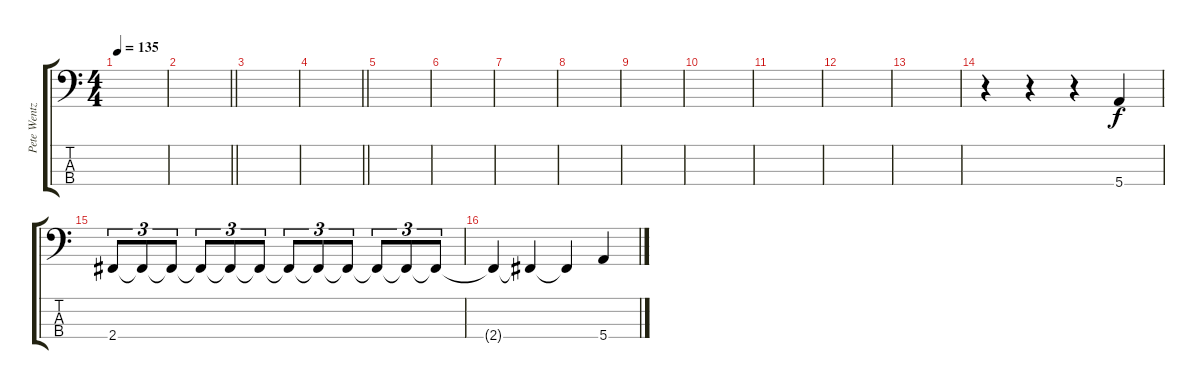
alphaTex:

\track ("Pete Wentz" "Pete Wentz") {instrument electricbasspick}
\staff {score tabs}
\tuning (G2 D2 A1 E1) {hide}
\ts (4 4)
\tempo 135
\clef f4
\ks c
|
\barLineRight lightlight
|
|
\barLineRight lightlight
|
|
|
|
|
|
|
|
|
|
r.4 r.4 r.4 5.4.4 |
2.4.8{tu (3 2)} 2.4{t}.8{tu (3 2)} 2.4{t}.8{tu (3 2)} 2.4{t}.8{tu (3 2)} 2.4{t}.8{tu (3 2)} 2.4{t}.8{tu (3 2)} 2.4{t}.8{tu (3 2)} 2.4{t}.8{tu (3 2)} 2.4{t}.8{tu (3 2)} 2.4{t}.8{tu (3 2)} 2.4{t}.8{tu (3 2)} 2.4{t}.8{tu (3 2)} |
2.4{t}.4 2.4{t}.4 2.4{t}.4 5.4.4
